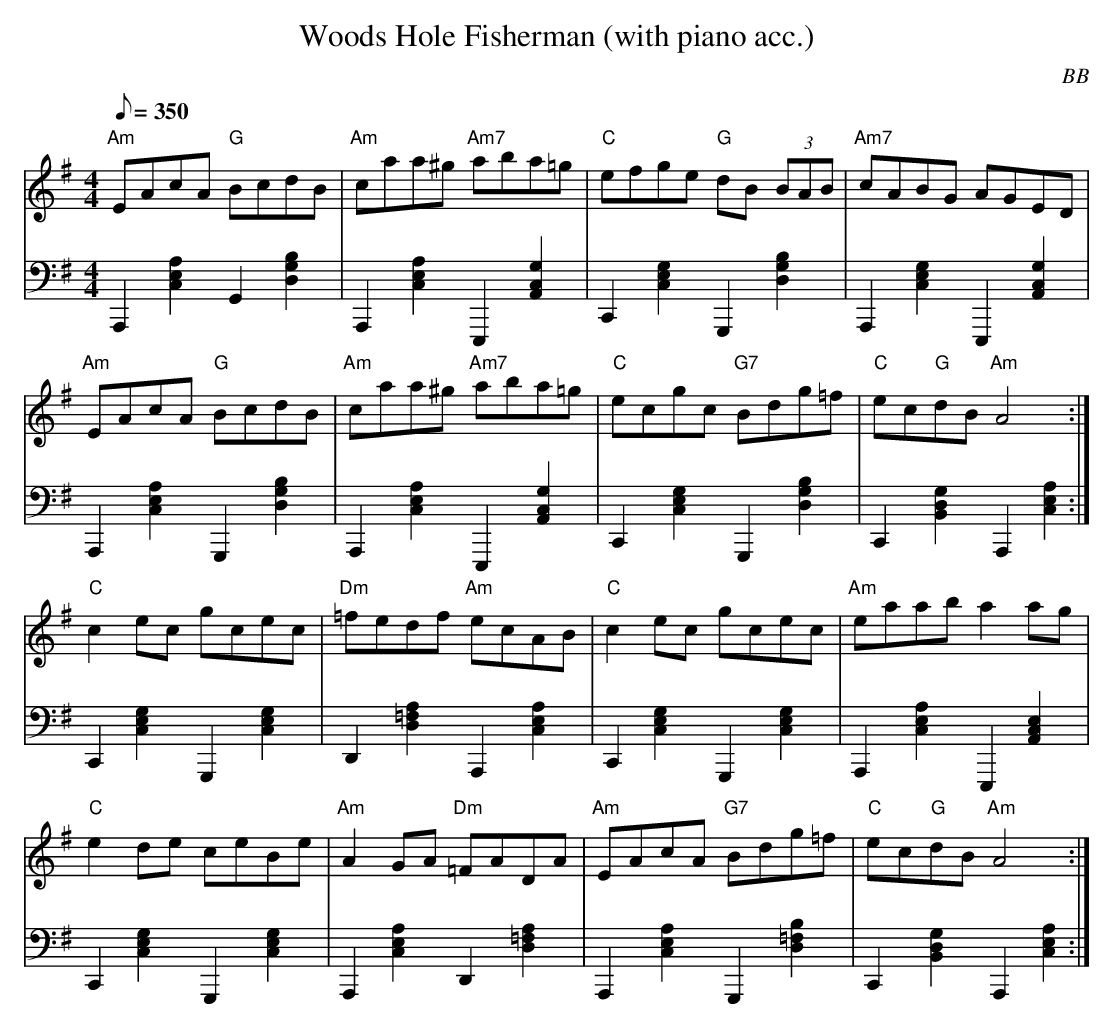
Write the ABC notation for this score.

X:1
T: Woods Hole Fisherman (with piano acc.)
C: BB
Q: 1/8=350
M: 4/4
L: 1/8
V: 1 program 1 110 %fiddle
V: 2 volume=70 clef=bass m=D program 1 00
K: Ador
[V:1] "Am"EAcA "G"BcdB|"Am"caa^g "Am7"aba=g|"C"efge "G"dB (3BAB|"Am7"cABG AGED|
[V:2] A,,2[A2E2C2]G,2[G2D2B2]|A,,2[A2C2E2]E,,2[A,2C2G2]|C,2[C2G2E2]G,,2[G2D2B2]|\
A,,2[G2C2E2]E,,2[A,2C2G2]|
[V:1] "Am"EAcA "G"BcdB|"Am"caa^g "Am7"aba=g|"C"ecgc "G7"Bdg=f|"C"ec"G"dB "Am"A4 :|
[V:2] A,,2[A2E2C2]G,,2[G2D2B2]|A,,2[A2C2E2]E,,2[A,2C2G2]|C,2[C2G2E2]G,,2[G2D2B2]|\
C,2[G2B,2D2]A,,2[A2E2C2]:|
[V:1] "C"c2 ec gcec|"Dm"=fedf "Am"ecAB|"C"c2 ec gcec|"Am"eaab a2 ag|
[V:2] C,2[C2G2E2]G,,2[E2C2G2]|D,2[A2D2=F2]A,,2[A2E2C2]|C,2[C2G2E2]G,,2[E2C2G2]|\
A,,2[A2E2C2]E,,2[A,2C2E2]|
[V:1] "C"e2 de ceBe|"Am"A2 GA "Dm"=FADA|"Am"EAcA "G7"Bdg=f|"C"ec"G"dB "Am"A4 :|
[V:2] C,2[C2G2E2]G,,2[E2C2G2]|A,,2[A2C2E2]D,2[A2D2=F2]|A,,2[A2C2E2]G,,2[D2=F2B2]|\
C,2[G2B,2D2]A,,2[A2E2C2] :|
